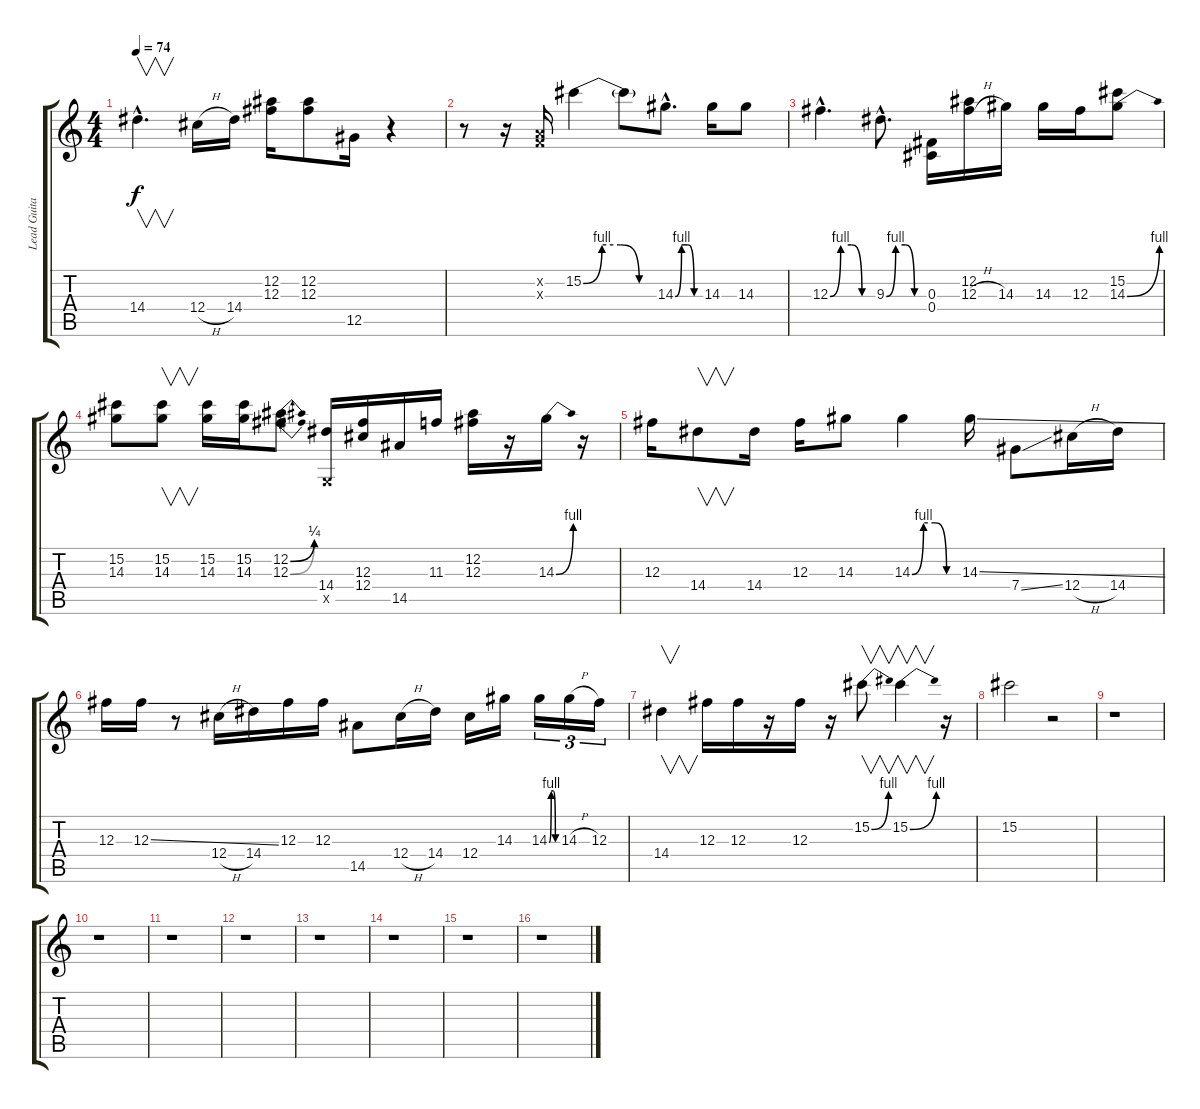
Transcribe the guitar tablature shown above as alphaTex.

\track ("Lead Guitar" "Lead Guita") {instrument overdrivenguitar}
\staff {score tabs}
\tuning (Eb4 Bb3 Gb3 Db3 Ab2 Eb2) {hide}
\ts (4 4)
\tempo 74
\clef g2
\ks c
14.4{hac}.4{v d dy f} 12.4{h}.16 14.4.16 (12.2 12.3).16 (12.2 12.3).8 12.5.16 r.4 |
r.8 r.16 (-1.2{x} -1.3{x}).16 15.2{be (custom 0 0 15 4 30 4 45 0 60 0)}.4 15.2{t}.8 14.3{be (custom 0 0 15 4 30 4 45 0 60 0) hac}.8{d} 14.3.16 14.3.8 |
12.3{be (custom 0 0 15 4 30 4 45 0 60 0) hac}.4{d} 9.3{be (custom 0 0 15 4 30 4 45 0 60 0) hac}.8{d} (0.3 0.4).16 (12.2 12.3{h}).16 14.3.16 14.3.16 12.3.16 (15.2 14.3{be (bend 0 0 60 4)}).8 |
(15.2 14.3).8 (15.2 14.3).8{v} (15.2 14.3).16 (15.2 14.3).16 (12.2{be (bend 0 0 60 1)} 12.3{be (bend 0 0 60 1)}).8 (14.4 -1.5{x}).16 (12.3 12.4).16 14.5.16 11.3.16 (12.2 12.3).16 r.16 14.3{be (bend 0 0 60 4)}.16 r.16 |
12.3.16 14.4.8{v} 14.4.16 12.3.16 14.3.8 14.3{be (custom 0 0 15 4 30 4 45 0 60 0)}.4 14.3{ss}.16 7.4{ss}.8 12.4{h}.16 14.4.16 |
12.3.16 12.3{ss}.16 r.8 12.4{h}.16 14.4.16 12.3.16 12.3.16 14.5.8 12.4{h}.16 14.4.16 12.4.16 14.3.16 14.3{be (custom 0 0 15 4 30 4 45 0 60 0)}.16{tu (3 2)} 14.3{h}.16{tu (3 2)} 12.3.16{tu (3 2)} |
14.4.4{v} 12.3.16 12.3.16 r.16 12.3.16 r.16 15.2{be (bend 0 0 60 4)}.8{v} 15.2{be (bend 0 0 60 4)}.4{v} r.16 |
15.2.2 r.2 |
r.1 |
r.1 |
r.1 |
r.1 |
r.1 |
r.1 |
r.1 |
r.1
